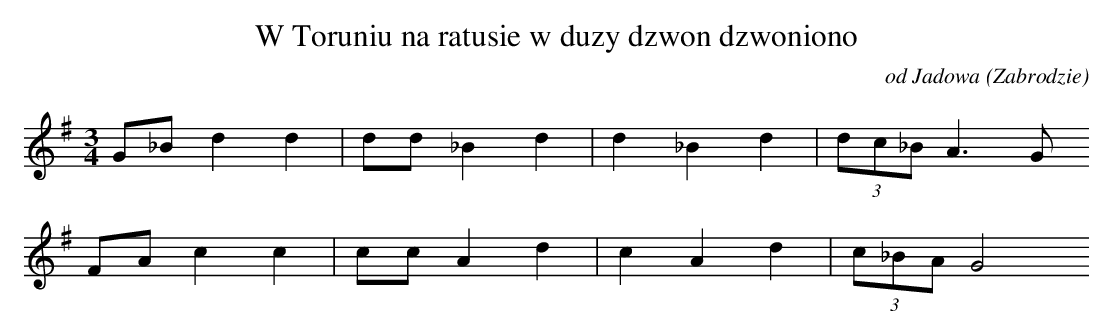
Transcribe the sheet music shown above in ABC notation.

X:1
T: W Toruniu na ratusie w duzy dzwon dzwoniono
O: od Jadowa (Zabrodzie)
M: 3/4
L: 1/8
K: G
G_Bd2d2 | dd_B2d2 | d2_B2d2 | (3dc_BA3G
FAc2c2 | ccA2d2 | c2A2d2 | (3c_BAG4
